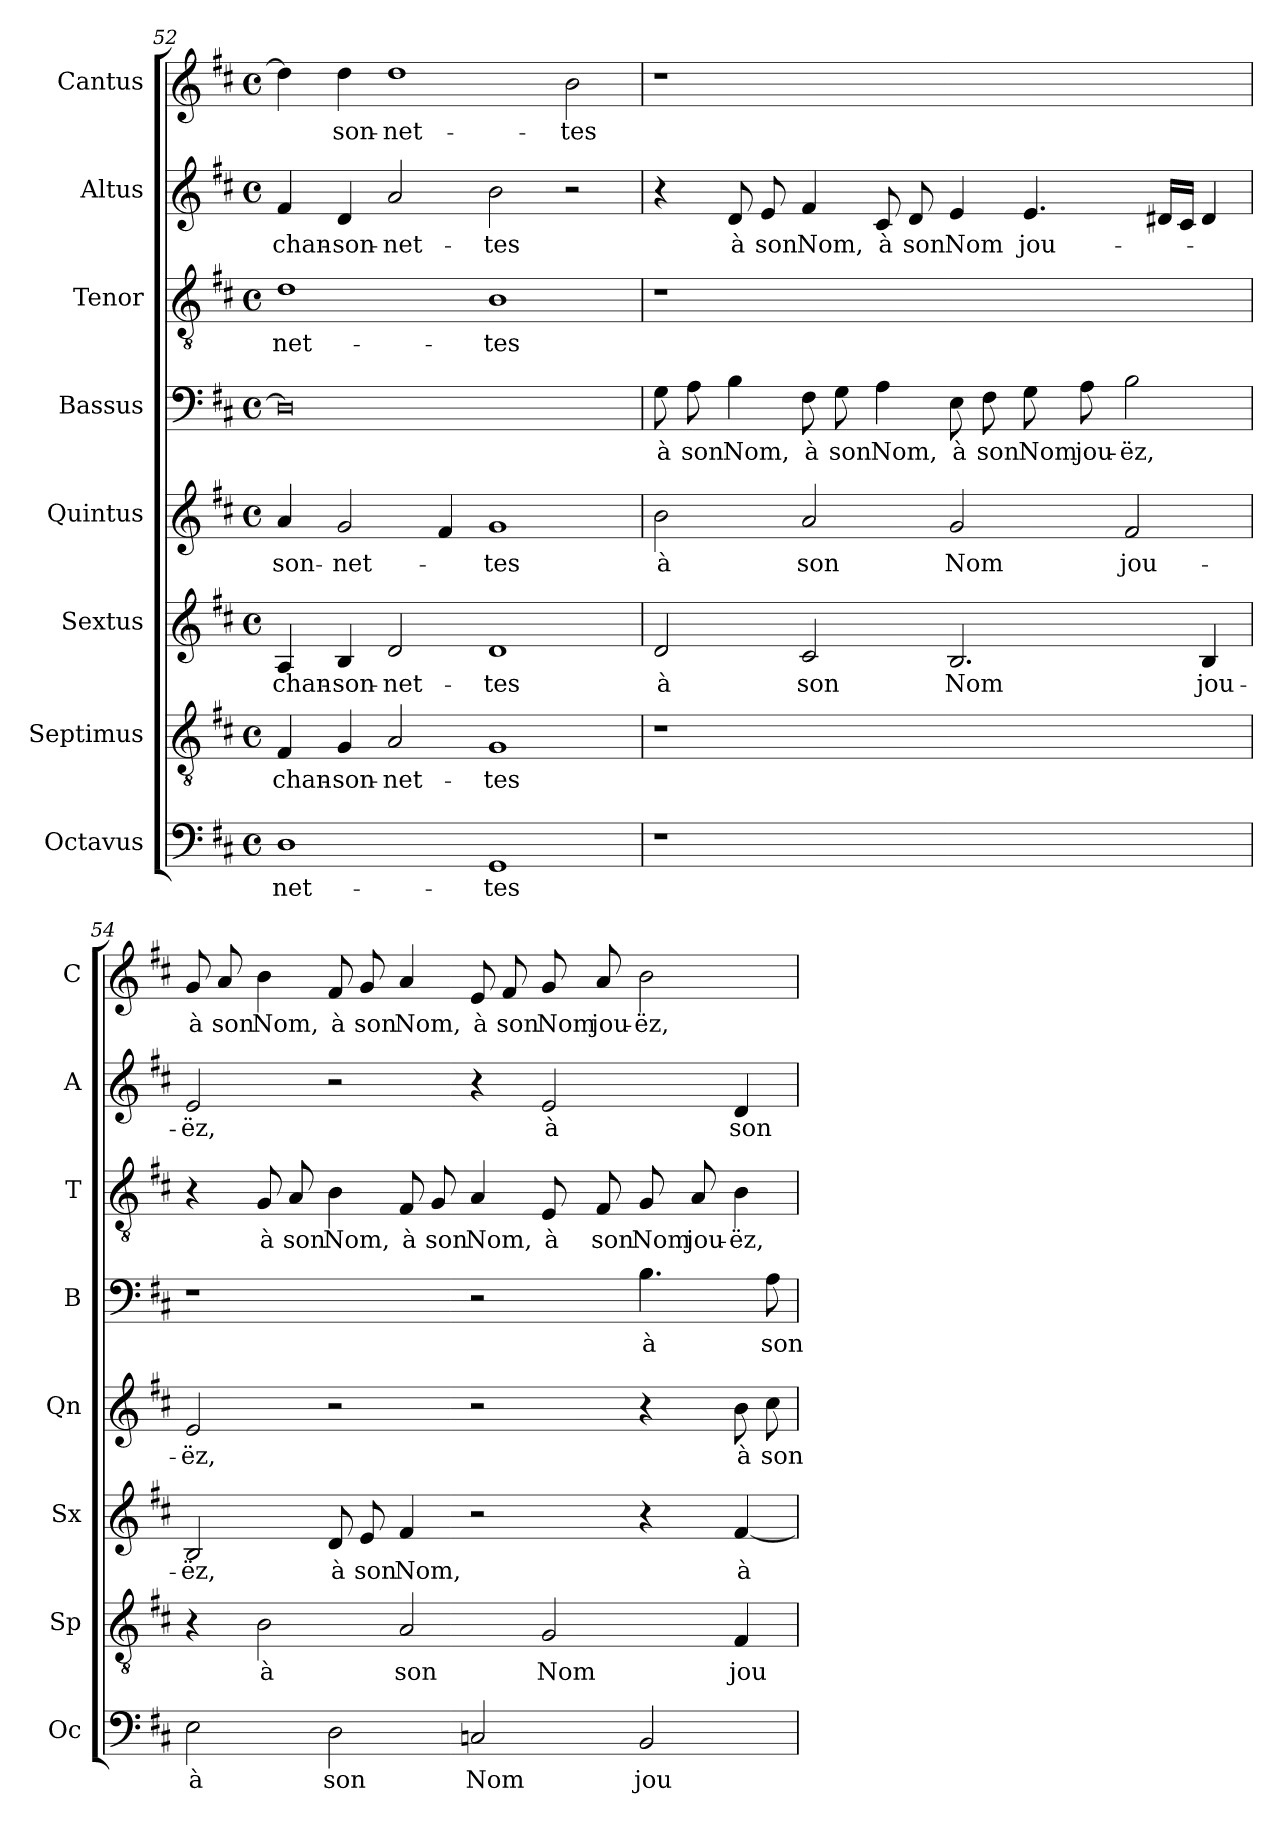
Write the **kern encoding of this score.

**kern	**text	**kern	**text	**kern	**text	**kern	**text	**kern	**text	**kern	**text	**kern	**text	**kern	**text
*part8	*part8	*part7	*part7	*part6	*part6	*part5	*part5	*part4	*part4	*part3	*part3	*part2	*part2	*part1	*part1
*staff8	*staff8	*staff7	*staff7	*staff6	*staff6	*staff5	*staff5	*staff4	*staff4	*staff3	*staff3	*staff2	*staff2	*staff1	*staff1
*I"Octavus	*	*I"Septimus	*	*I"Sextus	*	*I"Quintus	*	*I"Bassus	*	*I"Tenor	*	*I"Altus	*	*I"Cantus	*
*I'Oc	*	*I'Sp	*	*I'Sx	*	*I'Qn	*	*I'B	*	*I'T	*	*I'A	*	*I'C	*
*clefF4	*	*clefGv2	*	*clefG2	*	*clefG2	*	*clefF4	*	*clefGv2	*	*clefG2	*	*clefG2	*
*k[f#c#]	*	*k[f#c#]	*	*k[f#c#]	*	*k[f#c#]	*	*k[f#c#]	*	*k[f#c#]	*	*k[f#c#]	*	*k[f#c#]	*
*D:	*	*D:	*	*D:	*	*D:	*	*D:	*	*D:	*	*D:	*	*D:	*
*M4/4	*	*M4/4	*	*M4/4	*	*M4/4	*	*M4/4	*	*M4/4	*	*M4/4	*	*M4/4	*
*met(c)	*	*met(c)	*	*met(c)	*	*met(c)	*	*met(c)	*	*met(c)	*	*met(c)	*	*met(c)	*
=52	=52	=52	=52	=52	=52	=52	=52	=52	=52	=52	=52	=52	=52	=52	=52
!	!LO:LY:b	!	!LO:LY:b	!	!LO:LY:b	!	!LO:LY:b	!	!	!	!LO:LY:b	!	!LO:LY:b	!	!
1D	-net-	4F#/	chan-	4A/	chan-	4a/	-son-	0D]	.	1d	-net-	4f#/	chan-	4dd\]	.
!	!	!	!LO:LY:b	!	!LO:LY:b	!	!LO:LY:b	!	!	!	!	!	!LO:LY:b	!	!LO:LY:b
.	.	4G/	-son-	4B/	-son-	2g/	-net-	.	.	.	.	4d/	-son-	4dd\	-son-
!	!	!	!LO:LY:b	!	!LO:LY:b	!	!	!	!	!	!	!	!LO:LY:b	!	!LO:LY:b
.	.	2A/	-net-	2d/	-net-	.	.	.	.	.	.	2a/	-net-	1dd	-net-
.	.	.	.	.	.	4f#/	.	.	.	.	.	.	.	.	.
!	!LO:LY:b	!	!LO:LY:b	!	!LO:LY:b	!	!LO:LY:b	!	!	!	!LO:LY:b	!	!LO:LY:b	!	!
1GG	-tes	1G	-tes	1d	-tes	1g	-tes	.	.	1B	-tes	2b\	-tes	.	.
!	!	!	!	!	!	!	!	!	!	!	!	!	!	!	!LO:LY:b
.	.	.	.	.	.	.	.	.	.	.	.	2r	.	2b\	-tes
!!LO:LB:g=z
=53	=53	=53	=53	=53	=53	=53	=53	=53	=53	=53	=53	=53	=53	=53	=53
!	!	!	!	!	!LO:LY:b	!	!LO:LY:b	!	!LO:LY:b	!	!	!	!	!	!
1r	.	1r	.	2d/	à	2b\	à	8G\	à	1r	.	4r	.	1r	.
!	!	!	!	!	!	!	!	!	!LO:LY:b	!	!	!	!	!	!
.	.	.	.	.	.	.	.	8A\	son	.	.	.	.	.	.
!	!	!	!	!	!	!	!	!	!LO:LY:b	!	!	!	!LO:LY:b	!	!
.	.	.	.	.	.	.	.	4B\	Nom,	.	.	8d/	à	.	.
!	!	!	!	!	!	!	!	!	!	!	!	!	!LO:LY:b	!	!
.	.	.	.	.	.	.	.	.	.	.	.	8e/	son	.	.
!	!	!	!	!	!LO:LY:b	!	!LO:LY:b	!	!LO:LY:b	!	!	!	!LO:LY:b	!	!
.	.	.	.	2c#/	son	2a/	son	8F#\	à	.	.	4f#/	Nom,	.	.
!	!	!	!	!	!	!	!	!	!LO:LY:b	!	!	!	!	!	!
.	.	.	.	.	.	.	.	8G\	son	.	.	.	.	.	.
!	!	!	!	!	!	!	!	!	!LO:LY:b	!	!	!	!LO:LY:b	!	!
.	.	.	.	.	.	.	.	4A\	Nom,	.	.	8c#/	à	.	.
!	!	!	!	!	!	!	!	!	!	!	!	!	!LO:LY:b	!	!
.	.	.	.	.	.	.	.	.	.	.	.	8d/	son	.	.
!	!	!	!	!	!LO:LY:b	!	!LO:LY:b	!	!LO:LY:b	!	!	!	!LO:LY:b	!	!
1ryy	.	1ryy	.	2.B/	Nom	2g/	Nom	8E\	à	1ryy	.	4e/	Nom	1ryy	.
!	!	!	!	!	!	!	!	!	!LO:LY:b	!	!	!	!	!	!
.	.	.	.	.	.	.	.	8F#\	son	.	.	.	.	.	.
!	!	!	!	!	!	!	!	!	!LO:LY:b	!	!	!	!LO:LY:b	!	!
.	.	.	.	.	.	.	.	8G\	Nom	.	.	4.e/	jou-	.	.
!	!	!	!	!	!	!	!	!	!LO:LY:b	!	!	!	!	!	!
.	.	.	.	.	.	.	.	8A\	jou-	.	.	.	.	.	.
!	!	!	!	!	!	!	!LO:LY:b	!	!LO:LY:b	!	!	!	!	!	!
.	.	.	.	.	.	2f#/	jou-	2B\	-ëz,	.	.	.	.	.	.
.	.	.	.	.	.	.	.	.	.	.	.	16d#X/LL	.	.	.
.	.	.	.	.	.	.	.	.	.	.	.	16c#/JJ	.	.	.
!	!	!	!	!	!LO:LY:b	!	!	!	!	!	!	!	!	!	!
.	.	.	.	4B/	jou-	.	.	.	.	.	.	4d#/	.	.	.
=54	=54	=54	=54	=54	=54	=54	=54	=54	=54	=54	=54	=54	=54	=54	=54
!	!LO:LY:b	!	!	!	!LO:LY:b	!	!LO:LY:b	!	!	!	!	!	!LO:LY:b	!	!LO:LY:b
2E\	à	4r	.	2B/	-ëz,	2e/	-ëz,	1r	.	4r	.	2e/	-ëz,	8g/	à
!	!	!	!	!	!	!	!	!	!	!	!	!	!	!	!LO:LY:b
.	.	.	.	.	.	.	.	.	.	.	.	.	.	8a/	son
!	!	!	!LO:LY:b	!	!	!	!	!	!	!	!LO:LY:b	!	!	!	!LO:LY:b
.	.	2B\	à	.	.	.	.	.	.	8G/	à	.	.	4b\	Nom,
!	!	!	!	!	!	!	!	!	!	!	!LO:LY:b	!	!	!	!
.	.	.	.	.	.	.	.	.	.	8A/	son	.	.	.	.
!	!LO:LY:b	!	!	!	!LO:LY:b	!	!	!	!	!	!LO:LY:b	!	!	!	!LO:LY:b
2D\	son	.	.	8d/	à	2r	.	.	.	4B\	Nom,	2r	.	8f#/	à
!	!	!	!	!	!LO:LY:b	!	!	!	!	!	!	!	!	!	!LO:LY:b
.	.	.	.	8e/	son	.	.	.	.	.	.	.	.	8g/	son
!	!	!	!LO:LY:b	!	!LO:LY:b	!	!	!	!	!	!LO:LY:b	!	!	!	!LO:LY:b
.	.	2A/	son	4f#/	Nom,	.	.	.	.	8F#/	à	.	.	4a/	Nom,
!	!	!	!	!	!	!	!	!	!	!	!LO:LY:b	!	!	!	!
.	.	.	.	.	.	.	.	.	.	8G/	son	.	.	.	.
!	!LO:LY:b	!	!	!	!	!	!	!	!	!	!LO:LY:b	!	!	!	!LO:LY:b
2Cn/	Nom	.	.	2r	.	2r	.	2r	.	4A/	Nom,	4r	.	8e/	à
!	!	!	!	!	!	!	!	!	!	!	!	!	!	!	!LO:LY:b
.	.	.	.	.	.	.	.	.	.	.	.	.	.	8f#/	son
!	!	!	!LO:LY:b	!	!	!	!	!	!	!	!LO:LY:b	!	!LO:LY:b	!	!LO:LY:b
.	.	2G/	Nom	.	.	.	.	.	.	8E/	à	2e/	à	8g/	Nom
!	!	!	!	!	!	!	!	!	!	!	!LO:LY:b	!	!	!	!LO:LY:b
.	.	.	.	.	.	.	.	.	.	8F#/	son	.	.	8a/	jou-
!	!LO:LY:b	!	!	!	!	!	!	!	!LO:LY:b	!	!LO:LY:b	!	!	!	!LO:LY:b
2BB/	jou-	.	.	4r	.	4r	.	4.B\	à	8G/	Nom	.	.	2b\	-ëz,
!	!	!	!	!	!	!	!	!	!	!	!LO:LY:b	!	!	!	!
.	.	.	.	.	.	.	.	.	.	8A/	jou-	.	.	.	.
!	!	!	!LO:LY:b	!	!LO:LY:b	!	!LO:LY:b	!	!	!	!LO:LY:b	!	!LO:LY:b	!	!
.	.	4F#/	jou-	[4f#/	à	8b\	à	.	.	4B\	-ëz,	4d/	son	.	.
!	!	!	!	!	!	!	!LO:LY:b	!	!LO:LY:b	!	!	!	!	!	!
.	.	.	.	.	.	8cc#\	son	8A\	son	.	.	.	.	.	.
=	=	=	=	=	=	=	=	=	=	=	=	=	=	=	=
*-	*-	*-	*-	*-	*-	*-	*-	*-	*-	*-	*-	*-	*-	*-	*-
